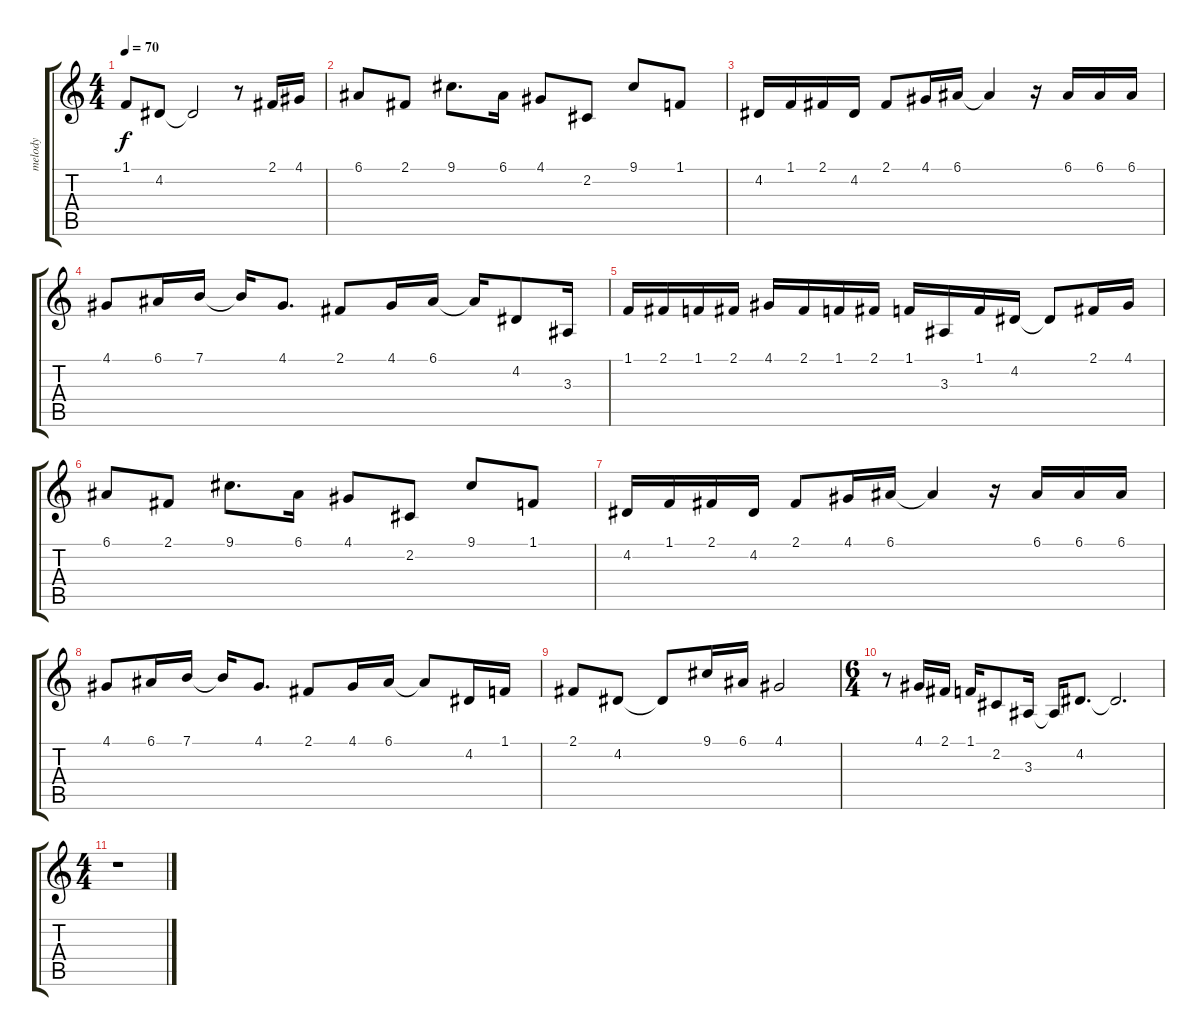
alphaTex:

\track ("melody" "melody") {instrument flute}
\staff {score tabs}
\tuning (E4 B3 G3 D3 A2 E2) {hide}
\ts (4 4)
\tempo 70
\clef g2
\ks c
1.1.8{dy f} 4.2.8 4.2{t}.2 r.8 2.1.16 4.1.16 |
6.1.8 2.1.8 9.1.8{d} 6.1.16 4.1.8 2.2.8 9.1.8 1.1.8 |
4.2.16 1.1.16 2.1.16 4.2.16 2.1.8 4.1.16 6.1.16 6.1{t}.4 r.16 6.1.16 6.1.16 6.1.16 |
4.1.8 6.1.16 7.1.16 7.1{t}.16 4.1.8{d} 2.1.8 4.1.16 6.1.16 6.1{t}.16 4.2.8 3.3.16 |
1.1.16 2.1.16 1.1.16 2.1.16 4.1.16 2.1.16 1.1.16 2.1.16 1.1.16 3.3.16 1.1.16 4.2.16 4.2{t}.8 2.1.16 4.1.16 |
6.1.8 2.1.8 9.1.8{d} 6.1.16 4.1.8 2.2.8 9.1.8 1.1.8 |
4.2.16 1.1.16 2.1.16 4.2.16 2.1.8 4.1.16 6.1.16 6.1{t}.4 r.16 6.1.16 6.1.16 6.1.16 |
4.1.8 6.1.16 7.1.16 7.1{t}.16 4.1.8{d} 2.1.8 4.1.16 6.1.16 6.1{t}.8 4.2.16 1.1.16 |
2.1.8 4.2.8 4.2{t}.8 9.1.16 6.1.16 4.1.2 |
\ts (6 4)
r.8 4.1.16 2.1.16 1.1.16 2.2.8 3.3.16 3.3{t}.16 4.2.8{d} 4.2{t}.2{d} |
\ts (4 4)
r.1
